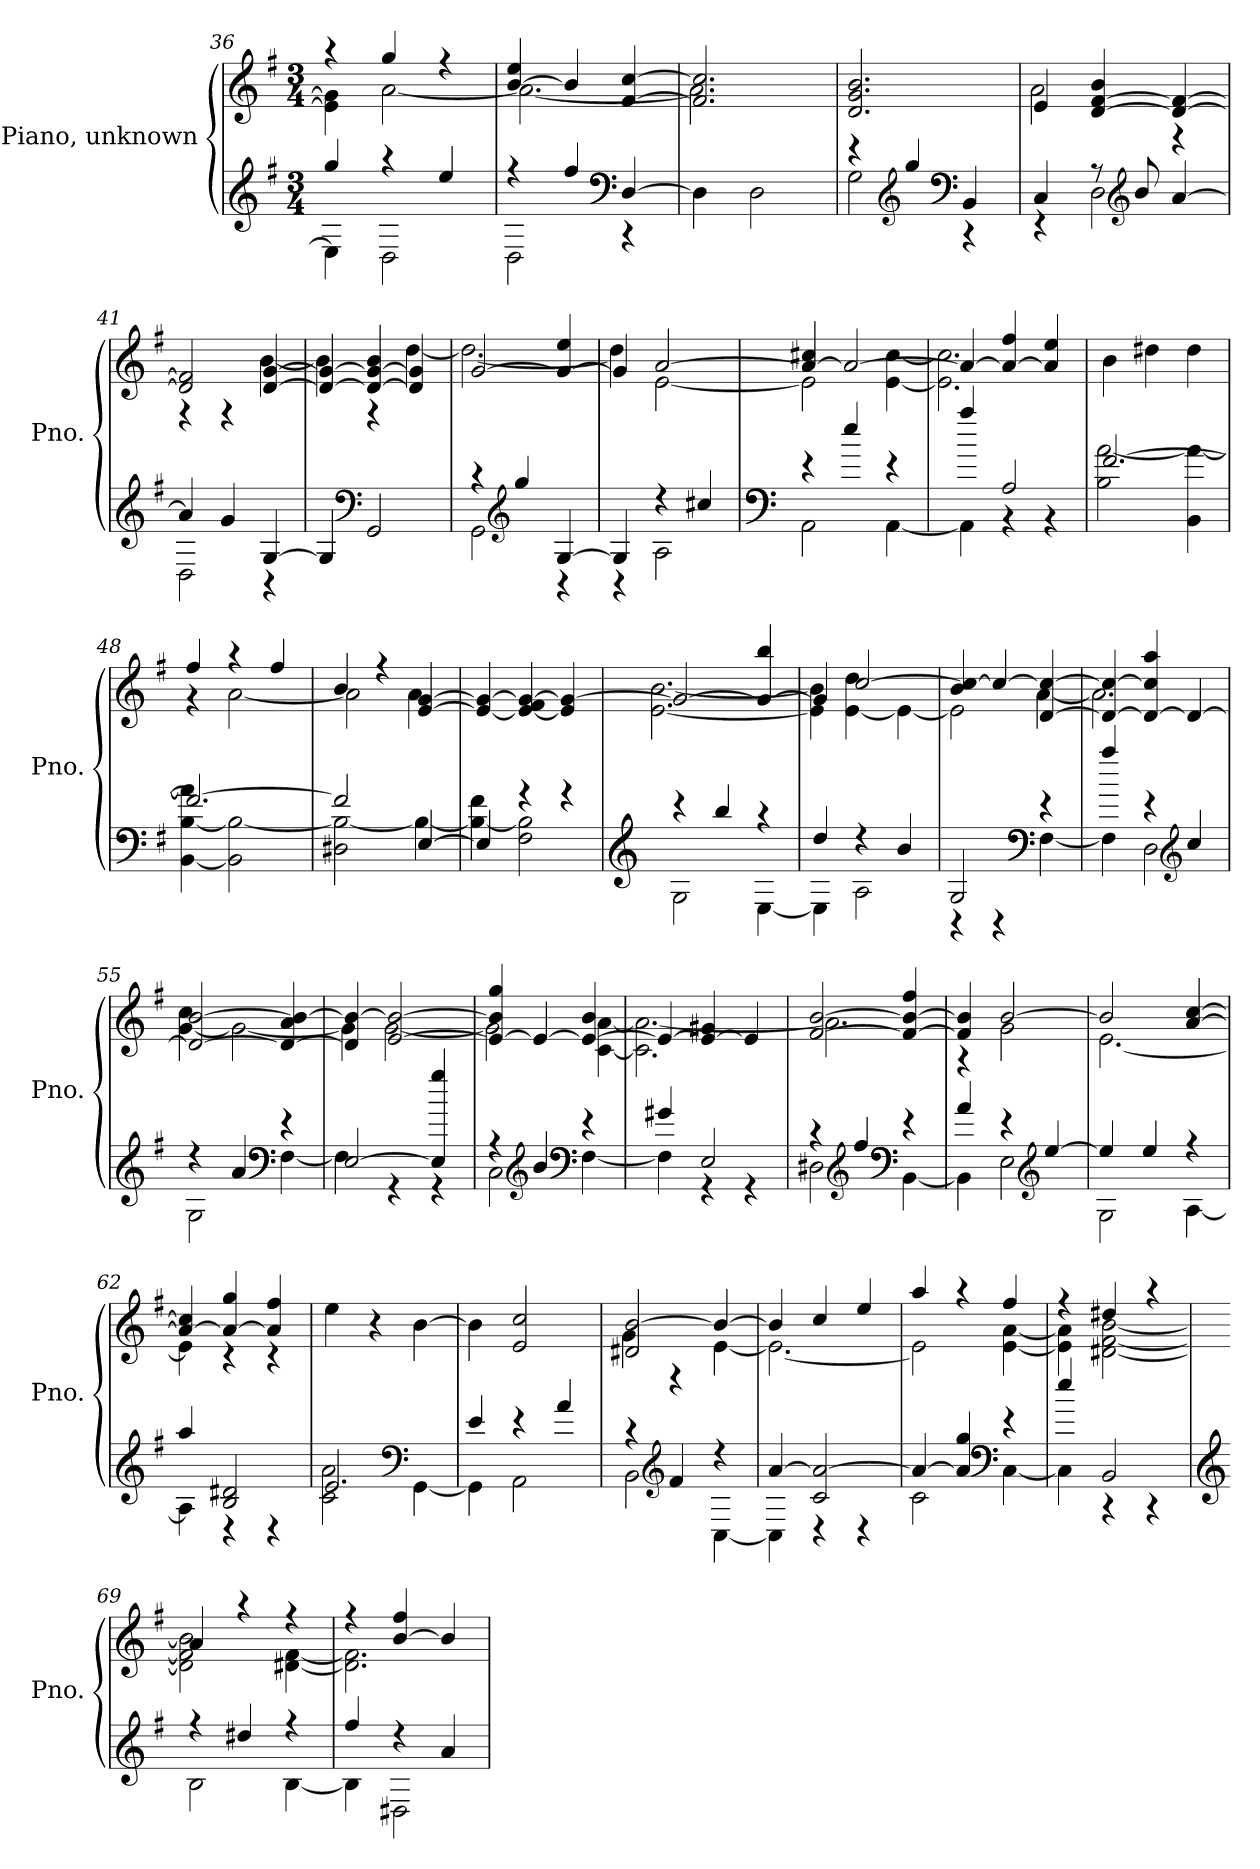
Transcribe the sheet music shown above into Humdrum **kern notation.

**kern	**kern
*part1	*part1
*staff2	*staff1
*I"Piano, unknown	*
*I'Pno.	*
*clefG2	*clefG2
*k[f#]	*k[f#]
*M3/4	*M3/4
=36	=36
*^	*^
4gg/	4E\]	4r	4e\] 4g\]
4r	2D\	4gg/	[2a\
4ee/	.	4r	.
=37	=37	=37	=37
4r	2D\	[4b/ 4ee/	2.a\_
4ff#/	.	4b/]	.
*clefF4	*	*	*
[4D/	4r	[4f#/ [4cc/	.
*v	*v	*	*
=38	=38	=38
4D\]	2.f#/] 2.cc/]	2.a\]
2D\	.	.
*	*v	*v
!!LO:LB:g=z
=39	=39
*^	*
4r	2G\	2.d/ 2.g/ 2.b/
*clefG2	*	*
4gg/	.	.
*clefF4	*	*
4BB/	4r	.
=40	=40	=40
*	*	*^
4C/	4r	4e/	2a\
8r	2D\	[4d/ [4f#/ 4b/	.
*clefG2	*	*	*
8b/	.	.	.
[4a/	.	4d/_ 4f#/_	4r
=41	=41	=41	=41
4a/]	2D\	2d/] 2f#/]	4r
4g/	.	.	4r
[4G/	4r	[4d/ [4g/	[4b\
*v	*v	*	*
=42	=42	=42
4G/]	4d/_ 4g/_	4b\]
*clefF4	*	*
2GG/	4d/_ 4g/_ 4b/	4r
.	4d/] 4g/]	[4dd\
=43	=43	=43
*^	*	*
4r	2GG\	[2g/	2.dd\_
*clefG2	*	*	*
4gg/	.	.	.
[4G/	4r	4g/_ 4ee/	.
=44	=44	=44	=44
4G/]	4r	4g/]	4dd\]
4r	2A\	[2a/	[2e\
4cc#X/	.	.	.
=45	=45	=45	=45
*clefF4	*	*	*
4r	2AA\	4a/_ 4cc#X/	2e\]
4ee/	.	2a/_	.
4r	[4AA\	.	[4e\ [4cc#\
!!LO:PB:g=z	!!
=46	=46	=46	=46
4aa/	4AA\]	4a/_	2.e\] 2.cc#\]
2A/	4r	4a/_ 4ff#/	.
.	4r	4a/] 4ee/	.
*	*	*v	*v
=47	=47	=47
[2.f#/	2B\ [2a\	4b\
.	.	4dd#X\
.	4BB\ 4a\_	4dd#\
=48	=48	=48
*	*	*^
2.f#/_	[4BB\ [4B\ 4a\]	4ff#/	4r
.	2BB\] 2B\_	4r	[2a\
.	.	4ff#/	.
=49	=49	=49	=49
2f#/]	2D#X\ 2B\_	4b/	2a\]
.	.	4r	.
[4E/	4B\_	[4e/ [4g/	4a\
*	*	*v	*v
=50	=50	=50
4E/]	4B\_ 4f#\	4e/_ 4g/_
4r	2F#\ 2B\]	4e/_ 4f#/ 4g/_
4r	.	4e/] 4g/_
=51	=51	=51
*clefG2	*	*
*	*	*^
4r	2G\	2g/_	[2.e\ [2.b\
4bb/	.	.	.
4r	[4E\	4g/_ 4bb/	.
=52	=52	=52	=52
4dd/	4E\]	4g/]	4e\] 4b\]
4r	2A\	[2cc/	[4e\ 4dd\
4b/	.	.	4e\_
!!LO:LB:g=z	!!
=53	=53	=53	=53
2G/	4r	4b/ 4cc/_	2e\]
.	4r	4cc/_	.
*clefF4	*	*	*
4r	[4F#\	[4d/ 4cc/_	[4a\
=54	=54	=54	=54
4aa/	4F#\]	4d/_ 4cc/_	2.a\]
4r	2D\	4d/_ 4cc/] 4aa/	.
*clefG2	*	*	*
4cc/	.	4d/_	.
=55	=55	=55	=55
4r	2G\	2d/_ [2b/	[4g\ 4cc\
4a/	.	.	2g\_
*clefF4	*	*	*
4r	[4F#\	4d/_ 4a/ 4b/_	.
=56	=56	=56	=56
[2E/	4F#\]	4d/] 4b/_	4g\]
.	4r	[2e/ 2b/_	[2g\
4E/] 4gg/	4r	.	.
=57	=57	=57	=57
4r	2C\	4e/_ 4b/] 4gg/	2g\]
*clefG2	*	*	*
4b/	.	4e/_	.
*clefF4	*	*	*
4r	[4F#\	4e/_ 4b/	[4c\ [4a\
=58	=58	=58	=58
4g#X/	4F#\]	4e/_	2.c\] 2.a\_
2E/	4r	4e/_ 4g#X/	.
.	4r	4e/]	.
!!LO:LB:g=z	!!
=59	=59	=59	=59
4r	2D#X\	[2f#/ [2b/	2.a\]
*clefG2	*	*	*
4ff#/	.	.	.
*clefF4	*	*	*
4r	[4BB\	4f#/_ 4b/_ 4ff#/	.
=60	=60	=60	=60
4a/	4BB\]	4f#/] 4b/]	4r
4r	2E\	[2b/	2g\
*clefG2	*	*	*
[4ee/	.	.	.
=61	=61	=61	=61
4ee/]	2G\	2b/]	[2.e\
4ee/	.	.	.
4r	[4A\	[4a/ [4cc/	.
=62	=62	=62	=62
4aa/	4A\]	4a/_ 4cc/]	4e\]
2B/ 2d#X/	4r	4a/_ 4gg/	4r
.	4r	4a/] 4ff#/	4r
*	*	*v	*v
=63	=63	=63
2.e/	2c\ 2a\	4ee\
.	.	4r
*clefF4	*	*
.	[4GG\	[4b\
=64	=64	=64
4e/	4GG\]	4b\]
4r	2AA\	2e/ 2cc/
4a/	.	.
=65	=65	=65
*	*	*^
4r	2BB\	2d#X/ [2b/	4g\
*clefG2	*	*	*
4f#/	.	.	4r
4r	[4C\	4b/_	[4e\
!!LO:LB:g=z	!!
=66	=66	=66	=66
[4a/	4C\]	4b/]	2.e\_
2c/ 2a/_	4r	4cc/	.
.	4r	4ee/	.
=67	=67	=67	=67
4a/_	2c\	4aa/	2e\]
4a/] 4gg/	.	4r	.
*clefF4	*	*	*
4r	[4C\	4ff#/	[4e\ [4a\
=68	=68	=68	=68
4ee/	4C\]	4r	4e\] 4a\]
2BB/	4r	4dd#X/	[2d#X\ [2f#\ [2b\
.	4r	4r	.
=69	=69	=69	=69
*clefG2	*	*	*
4r	2B\	4a/	2d#\] 2f#\] 2b\]
4dd#X/	.	4r	.
4r	[4B\	4r	[4d#X\ [4f#\
=70	=70	=70	=70
4ff#/	4B\]	4r	2.d#\] 2.f#\]
4r	2D#X\	[4b/ 4ff#/	.
4a/	.	4b/]	.
*v	*v	*	*
*	*v	*v
=	=
*-	*-
